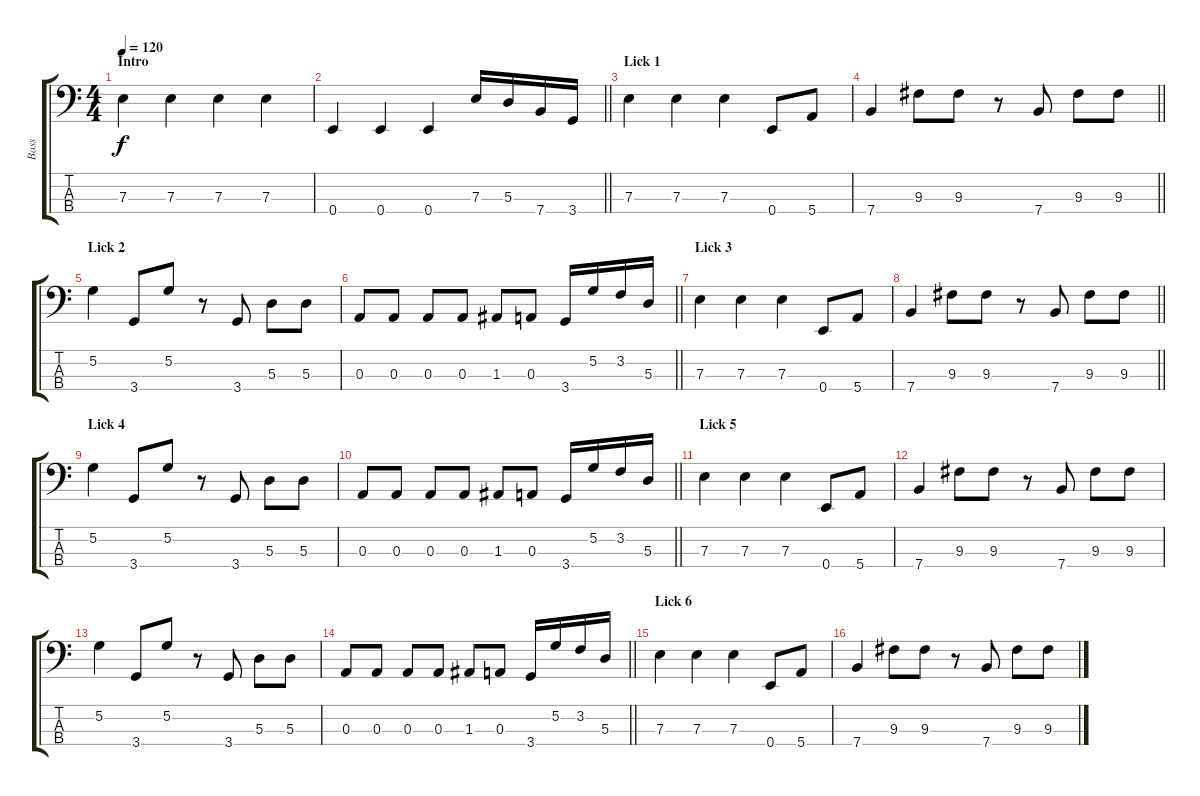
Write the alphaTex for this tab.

\track ("Bass" "Bass") {instrument electricbassfinger}
\staff {score tabs}
\tuning (G2 D2 A1 E1) {hide}
\ts (4 4)
\section ("" "Intro")
\tempo 120
\clef f4
\ks c
7.3.4{dy f instrument electricbassfinger} 7.3.4 7.3.4 7.3.4 |
\barLineRight lightlight
0.4.4 0.4.4 0.4.4 7.3.16 5.3.16 7.4.16 3.4.16 |
\section ("" "Lick 1")
7.3.4 7.3.4 7.3.4 0.4.8 5.4.8 |
\barLineRight lightlight
7.4.4 9.3.8 9.3.8 r.8 7.4.8 9.3.8 9.3.8 |
\section ("" "Lick 2")
5.2.4 3.4.8 5.2.8 r.8 3.4.8 5.3.8 5.3.8 |
\barLineRight lightlight
0.3.8 0.3.8 0.3.8 0.3.8 1.3.8 0.3.8 3.4.16 5.2.16 3.2.16 5.3.16 |
\section ("" "Lick 3")
7.3.4 7.3.4 7.3.4 0.4.8 5.4.8 |
\barLineRight lightlight
7.4.4 9.3.8 9.3.8 r.8 7.4.8 9.3.8 9.3.8 |
\section ("" "Lick 4")
5.2.4 3.4.8 5.2.8 r.8 3.4.8 5.3.8 5.3.8 |
\barLineRight lightlight
0.3.8 0.3.8 0.3.8 0.3.8 1.3.8 0.3.8 3.4.16 5.2.16 3.2.16 5.3.16 |
\section ("" "Lick 5")
7.3.4 7.3.4 7.3.4 0.4.8 5.4.8 |
7.4.4 9.3.8 9.3.8 r.8 7.4.8 9.3.8 9.3.8 |
5.2.4 3.4.8 5.2.8 r.8 3.4.8 5.3.8 5.3.8 |
\barLineRight lightlight
0.3.8 0.3.8 0.3.8 0.3.8 1.3.8 0.3.8 3.4.16 5.2.16 3.2.16 5.3.16 |
\section ("" "Lick 6")
7.3.4 7.3.4 7.3.4 0.4.8 5.4.8 |
7.4.4 9.3.8 9.3.8 r.8 7.4.8 9.3.8 9.3.8
